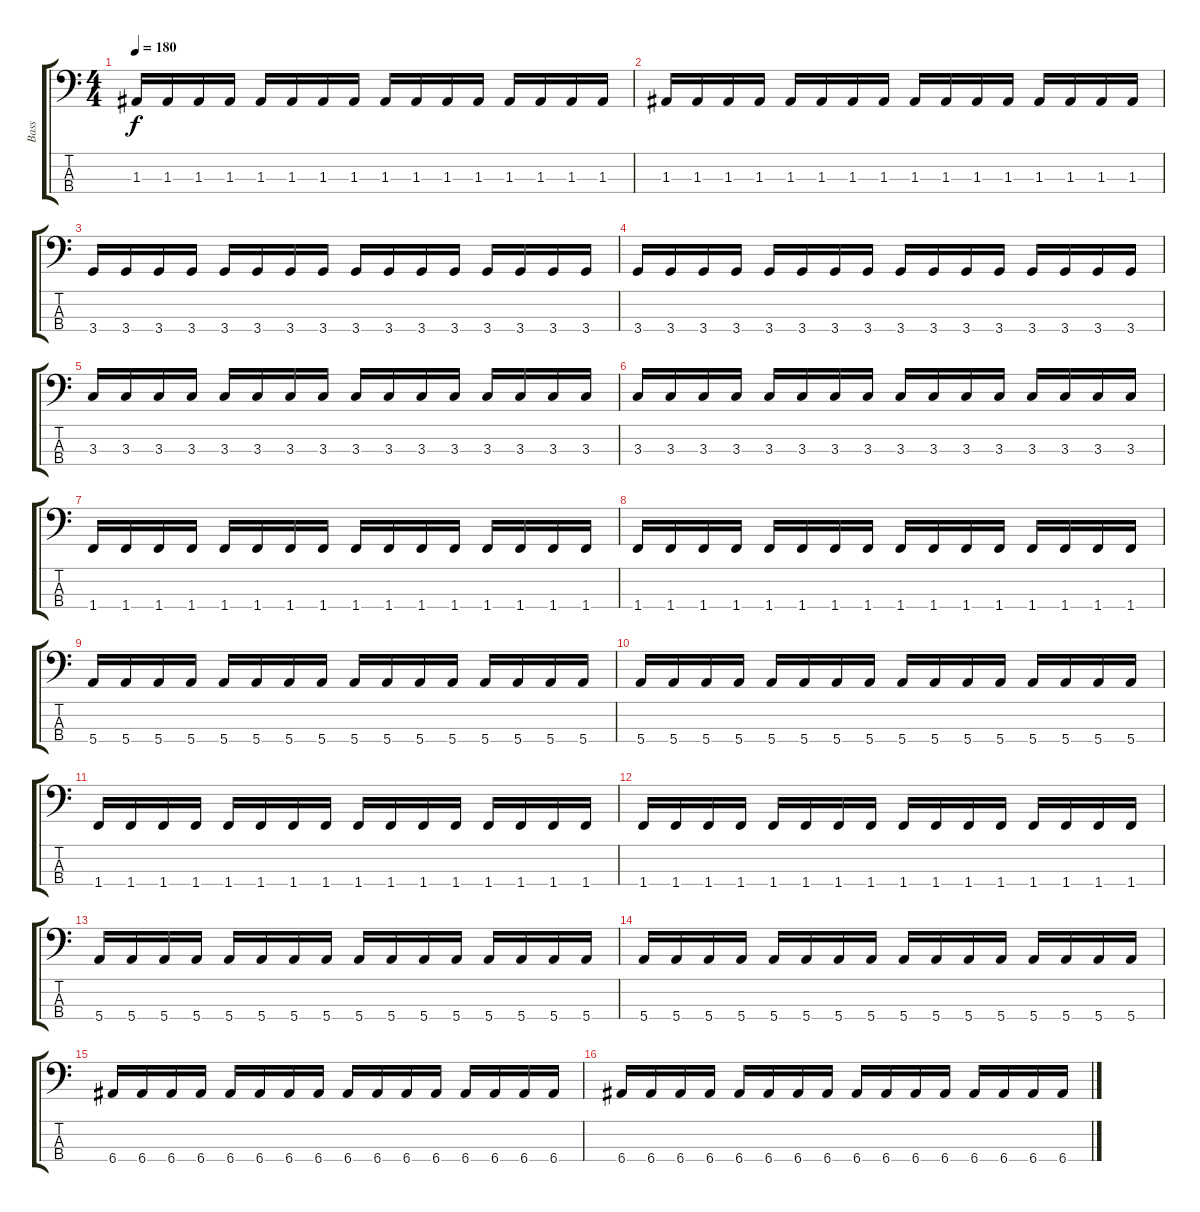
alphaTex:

\track ("Bass" "Bass") {instrument electricbassfinger}
\staff {score tabs}
\tuning (G2 D2 A1 E1) {hide}
\ts (4 4)
\tempo 180
\clef f4
\ks c
1.3.16{dy f} 1.3.16 1.3.16 1.3.16 1.3.16 1.3.16 1.3.16 1.3.16 1.3.16 1.3.16 1.3.16 1.3.16 1.3.16 1.3.16 1.3.16 1.3.16 |
1.3.16 1.3.16 1.3.16 1.3.16 1.3.16 1.3.16 1.3.16 1.3.16 1.3.16 1.3.16 1.3.16 1.3.16 1.3.16 1.3.16 1.3.16 1.3.16 |
3.4.16 3.4.16 3.4.16 3.4.16 3.4.16 3.4.16 3.4.16 3.4.16 3.4.16 3.4.16 3.4.16 3.4.16 3.4.16 3.4.16 3.4.16 3.4.16 |
3.4.16 3.4.16 3.4.16 3.4.16 3.4.16 3.4.16 3.4.16 3.4.16 3.4.16 3.4.16 3.4.16 3.4.16 3.4.16 3.4.16 3.4.16 3.4.16 |
3.3.16 3.3.16 3.3.16 3.3.16 3.3.16 3.3.16 3.3.16 3.3.16 3.3.16 3.3.16 3.3.16 3.3.16 3.3.16 3.3.16 3.3.16 3.3.16 |
3.3.16 3.3.16 3.3.16 3.3.16 3.3.16 3.3.16 3.3.16 3.3.16 3.3.16 3.3.16 3.3.16 3.3.16 3.3.16 3.3.16 3.3.16 3.3.16 |
1.4.16 1.4.16 1.4.16 1.4.16 1.4.16 1.4.16 1.4.16 1.4.16 1.4.16 1.4.16 1.4.16 1.4.16 1.4.16 1.4.16 1.4.16 1.4.16 |
1.4.16 1.4.16 1.4.16 1.4.16 1.4.16 1.4.16 1.4.16 1.4.16 1.4.16 1.4.16 1.4.16 1.4.16 1.4.16 1.4.16 1.4.16 1.4.16 |
5.4.16 5.4.16 5.4.16 5.4.16 5.4.16 5.4.16 5.4.16 5.4.16 5.4.16 5.4.16 5.4.16 5.4.16 5.4.16 5.4.16 5.4.16 5.4.16 |
5.4.16 5.4.16 5.4.16 5.4.16 5.4.16 5.4.16 5.4.16 5.4.16 5.4.16 5.4.16 5.4.16 5.4.16 5.4.16 5.4.16 5.4.16 5.4.16 |
1.4.16 1.4.16 1.4.16 1.4.16 1.4.16 1.4.16 1.4.16 1.4.16 1.4.16 1.4.16 1.4.16 1.4.16 1.4.16 1.4.16 1.4.16 1.4.16 |
1.4.16 1.4.16 1.4.16 1.4.16 1.4.16 1.4.16 1.4.16 1.4.16 1.4.16 1.4.16 1.4.16 1.4.16 1.4.16 1.4.16 1.4.16 1.4.16 |
5.4.16 5.4.16 5.4.16 5.4.16 5.4.16 5.4.16 5.4.16 5.4.16 5.4.16 5.4.16 5.4.16 5.4.16 5.4.16 5.4.16 5.4.16 5.4.16 |
5.4.16 5.4.16 5.4.16 5.4.16 5.4.16 5.4.16 5.4.16 5.4.16 5.4.16 5.4.16 5.4.16 5.4.16 5.4.16 5.4.16 5.4.16 5.4.16 |
6.4.16 6.4.16 6.4.16 6.4.16 6.4.16 6.4.16 6.4.16 6.4.16 6.4.16 6.4.16 6.4.16 6.4.16 6.4.16 6.4.16 6.4.16 6.4.16 |
6.4.16 6.4.16 6.4.16 6.4.16 6.4.16 6.4.16 6.4.16 6.4.16 6.4.16 6.4.16 6.4.16 6.4.16 6.4.16 6.4.16 6.4.16 6.4.16
